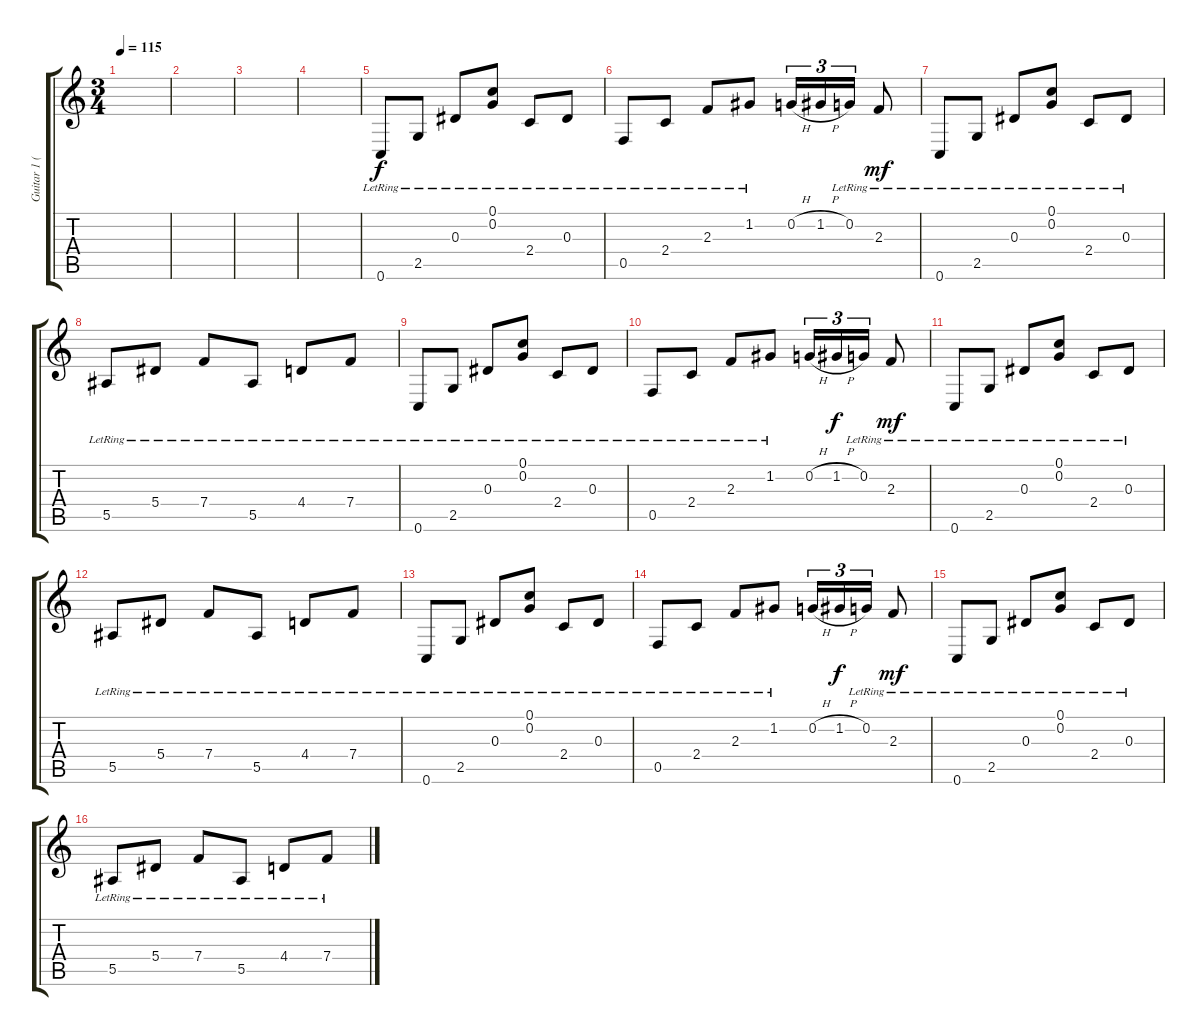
\track ("Guitar 1 (Clean)" "Guitar 1 (") {instrument acousticguitarsteel}
\staff {score tabs}
\tuning (C4 G3 Eb3 Bb2 F2 C2) {hide}
\ts (3 4)
\tempo 115
\clef g2
\ks c
|
|
|
|
0.6{lr}.8 2.5{lr}.8 0.3{lr}.8 (0.1{lr} 0.2{lr}).8 2.4{lr}.8 0.3{lr}.8 |
0.5{lr}.8 2.4{lr}.8 2.3{lr}.8 1.2{lr}.8 0.2{h}.16{tu (3 2)} 1.2{h}.16{tu (3 2) dy f} 0.2{lr}.16{tu (3 2)} 2.3{lr}.8{dy mf} |
0.6{lr}.8 2.5{lr}.8 0.3{lr}.8 (0.1{lr} 0.2{lr}).8 2.4{lr}.8 0.3{lr}.8 |
5.5{lr}.8 5.4{lr}.8 7.4{lr}.8 5.5{lr}.8 4.4{lr}.8 7.4{lr}.8 |
0.6{lr}.8 2.5{lr}.8 0.3{lr}.8 (0.1{lr} 0.2{lr}).8 2.4{lr}.8 0.3{lr}.8 |
0.5{lr}.8 2.4{lr}.8 2.3{lr}.8 1.2{lr}.8 0.2{h}.16{tu (3 2)} 1.2{h}.16{tu (3 2) dy f} 0.2{lr}.16{tu (3 2)} 2.3{lr}.8{dy mf} |
0.6{lr}.8 2.5{lr}.8 0.3{lr}.8 (0.1{lr} 0.2{lr}).8 2.4{lr}.8 0.3{lr}.8 |
5.5{lr}.8 5.4{lr}.8 7.4{lr}.8 5.5{lr}.8 4.4{lr}.8 7.4{lr}.8 |
0.6{lr}.8 2.5{lr}.8 0.3{lr}.8 (0.1{lr} 0.2{lr}).8 2.4{lr}.8 0.3{lr}.8 |
0.5{lr}.8 2.4{lr}.8 2.3{lr}.8 1.2{lr}.8 0.2{h}.16{tu (3 2)} 1.2{h}.16{tu (3 2) dy f} 0.2{lr}.16{tu (3 2)} 2.3{lr}.8{dy mf} |
0.6{lr}.8 2.5{lr}.8 0.3{lr}.8 (0.1{lr} 0.2{lr}).8 2.4{lr}.8 0.3{lr}.8 |
5.5{lr}.8 5.4{lr}.8 7.4{lr}.8 5.5{lr}.8 4.4{lr}.8 7.4{lr}.8
